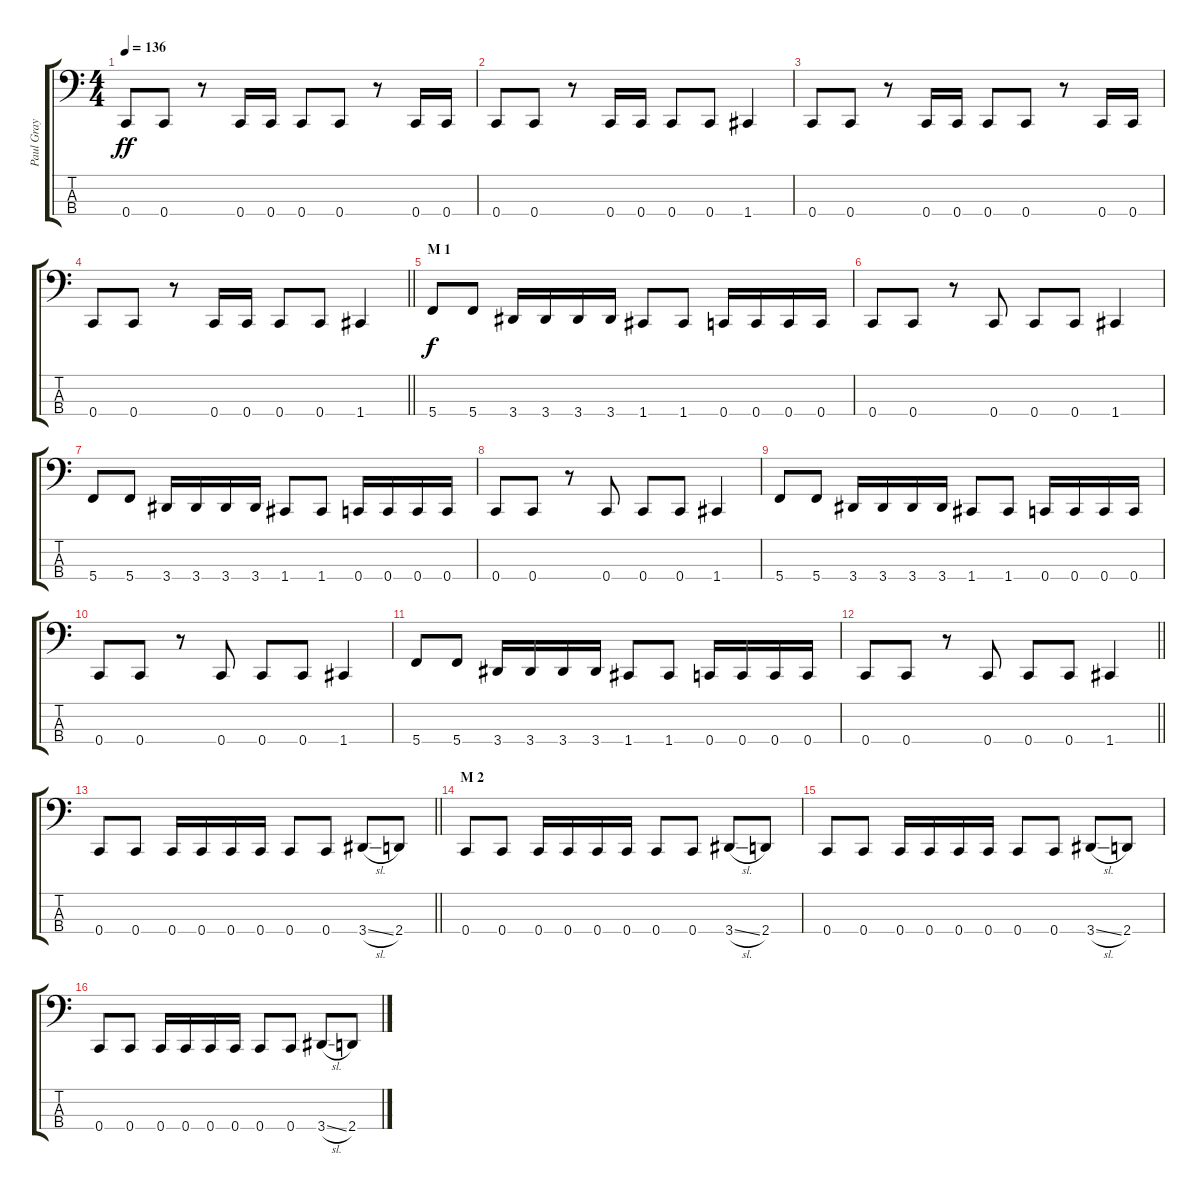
\track ("Paul Gray" "Paul Gray") {instrument electricbasspick}
\staff {score tabs}
\tuning (F2 C2 G1 C1) {hide}
\ts (4 4)
\tempo 136
\clef f4
\ks c
0.4.8{dy ff} 0.4.8 r.8 0.4.16 0.4.16 0.4.8 0.4.8 r.8 0.4.16 0.4.16 |
0.4.8 0.4.8 r.8 0.4.16 0.4.16 0.4.8 0.4.8 1.4.4 |
0.4.8 0.4.8 r.8 0.4.16 0.4.16 0.4.8 0.4.8 r.8 0.4.16 0.4.16 |
\barLineRight lightlight
0.4.8 0.4.8 r.8 0.4.16 0.4.16 0.4.8 0.4.8 1.4.4 |
\section ("" "M 1")
5.4.8{dy f} 5.4.8 3.4.16 3.4.16 3.4.16 3.4.16 1.4.8 1.4.8 0.4.16 0.4.16 0.4.16 0.4.16 |
0.4.8 0.4.8 r.8 0.4.8 0.4.8 0.4.8 1.4.4 |
5.4.8 5.4.8 3.4.16 3.4.16 3.4.16 3.4.16 1.4.8 1.4.8 0.4.16 0.4.16 0.4.16 0.4.16 |
0.4.8 0.4.8 r.8 0.4.8 0.4.8 0.4.8 1.4.4 |
5.4.8 5.4.8 3.4.16 3.4.16 3.4.16 3.4.16 1.4.8 1.4.8 0.4.16 0.4.16 0.4.16 0.4.16 |
0.4.8 0.4.8 r.8 0.4.8 0.4.8 0.4.8 1.4.4 |
5.4.8 5.4.8 3.4.16 3.4.16 3.4.16 3.4.16 1.4.8 1.4.8 0.4.16 0.4.16 0.4.16 0.4.16 |
\barLineRight lightlight
0.4.8 0.4.8 r.8 0.4.8 0.4.8 0.4.8 1.4.4 |
\barLineRight lightlight
0.4.8 0.4.8 0.4.16 0.4.16 0.4.16 0.4.16 0.4.8 0.4.8 3.4{sl}.8 2.4.8 |
\section ("" "M 2")
0.4.8 0.4.8 0.4.16 0.4.16 0.4.16 0.4.16 0.4.8 0.4.8 3.4{sl}.8 2.4.8 |
0.4.8 0.4.8 0.4.16 0.4.16 0.4.16 0.4.16 0.4.8 0.4.8 3.4{sl}.8 2.4.8 |
0.4.8 0.4.8 0.4.16 0.4.16 0.4.16 0.4.16 0.4.8 0.4.8 3.4{sl}.8 2.4.8
